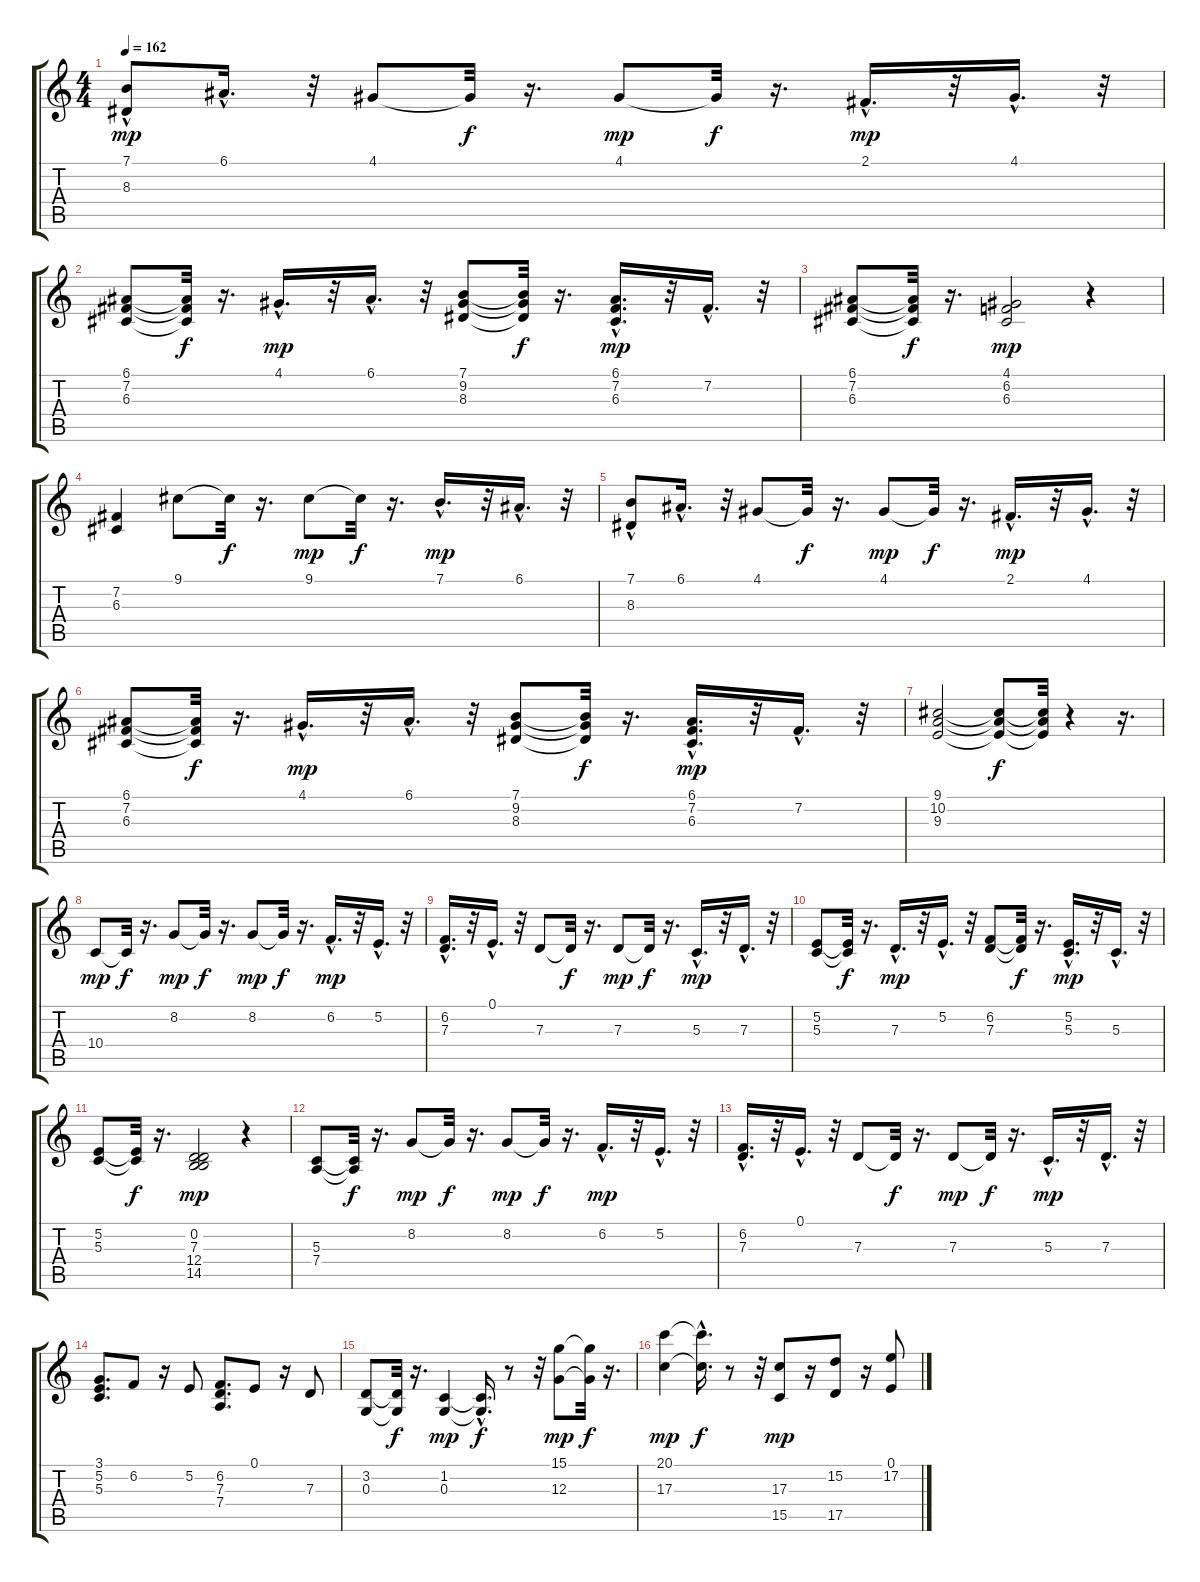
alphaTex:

\track "" {instrument electricgrandpiano}
\staff {score tabs}
\tuning (E4 B3 G3 D3 A2 E2) {hide}
\ts (4 4)
\tempo 162
\clef g2
\ks c
(7.1{hac} 8.3).8{dy mp} 6.1{hac}.16{d} r.32 4.1.8 4.1{t}.32{dy f} r.16{d} 4.1.8{dy mp} 4.1{t}.32{dy f} r.16{d} 2.1{hac}.16{d dy mp} r.32 4.1{hac}.16{d} r.32 |
(6.1 7.2 6.3).8 (6.1{t} 7.2{t} 6.3{t}).32{dy f} r.16{d} 4.1{hac}.16{d dy mp} r.32 6.1{hac}.16{d} r.32 (7.1 9.2 8.3).8 (7.1{t} 9.2{t} 8.3{t}).32{dy f} r.16{d} (6.1{hac} 7.2{hac} 6.3{hac}).16{d dy mp} r.32 7.2{hac}.16{d} r.32 |
(6.1 7.2 6.3).8 (6.1{t} 7.2{t} 6.3{t}).32{dy f} r.16{d} (4.1 6.2 6.3).2{dy mp} r.4 |
(7.2 6.3).4 9.1.8 9.1{t}.32{dy f} r.16{d} 9.1.8{dy mp} 9.1{t}.32{dy f} r.16{d} 7.1{hac}.16{d dy mp} r.32 6.1{hac}.16{d} r.32 |
(7.1{hac} 8.3).8 6.1{hac}.16{d} r.32 4.1.8 4.1{t}.32{dy f} r.16{d} 4.1.8{dy mp} 4.1{t}.32{dy f} r.16{d} 2.1{hac}.16{d dy mp} r.32 4.1{hac}.16{d} r.32 |
(6.1 7.2 6.3).8 (6.1{t} 7.2{t} 6.3{t}).32{dy f} r.16{d} 4.1{hac}.16{d dy mp} r.32 6.1{hac}.16{d} r.32 (7.1 9.2 8.3).8 (7.1{t} 9.2{t} 8.3{t}).32{dy f} r.16{d} (6.1{hac} 7.2{hac} 6.3{hac}).16{d dy mp} r.32 7.2{hac}.16{d} r.32 |
(9.1 10.2 9.3).2 (9.1{t} 10.2{t} 9.3{t}).8{dy f} (9.1{t} 10.2{t} 9.3{t}).32 r.4 r.16{d} |
10.4.8{dy mp} 10.4{t}.32{dy f} r.16{d} 8.2.8{dy mp} 8.2{t}.32{dy f} r.16{d} 8.2.8{dy mp} 8.2{t}.32{dy f} r.16{d} 6.2{hac}.16{d dy mp} r.32 5.2{hac}.16{d} r.32 |
(6.2{hac} 7.3{hac}).16{d} r.32 0.1{hac}.16{d} r.32 7.3.8 7.3{t}.32{dy f} r.16{d} 7.3.8{dy mp} 7.3{t}.32{dy f} r.16{d} 5.3{hac}.16{d dy mp} r.32 7.3{hac}.16{d} r.32 |
(5.2 5.3).8 (5.2{t} 5.3{t}).32{dy f} r.16{d} 7.3{hac}.16{d dy mp} r.32 5.2{hac}.16{d} r.32 (6.2 7.3).8 (6.2{t} 7.3{t}).32{dy f} r.16{d} (5.2{hac} 5.3{hac}).16{d dy mp} r.32 5.3{hac}.16{d} r.32 |
(5.2 5.3).8 (5.2{t} 5.3{t}).32{dy f} r.16{d} (0.2 7.3 12.4 14.5).2{dy mp} r.4 |
(5.3 7.4).8 (5.3{t} 7.4{t}).32{dy f} r.16{d} 8.2.8{dy mp} 8.2{t}.32{dy f} r.16{d} 8.2.8{dy mp} 8.2{t}.32{dy f} r.16{d} 6.2{hac}.16{d dy mp} r.32 5.2{hac}.16{d} r.32 |
(6.2{hac} 7.3{hac}).16{d} r.32 0.1{hac}.16{d} r.32 7.3.8 7.3{t}.32{dy f} r.16{d} 7.3.8{dy mp} 7.3{t}.32{dy f} r.16{d} 5.3{hac}.16{d dy mp} r.32 7.3{hac}.16{d} r.32 |
(3.1 5.2 5.3).8{d} 6.2.8 r.16 5.2.8 (6.2 7.3 7.4).8{d} 0.1.8 r.16 7.3.8 |
(3.2 0.3).8 (3.2{t} 0.3{t}).32{dy f} r.16{d} (1.2 0.3).4{dy mp} (1.2{hac t} 0.3{hac t}).16{d dy f} r.8 r.32 (15.1 12.3).8{dy mp} (15.1{t} 12.3{t}).32{dy f} r.16{d} |
(20.1 17.3).4{dy mp} (20.1{hac t} 17.3{hac t}).16{d dy f} r.8 r.32 (17.3 15.5).8{dy mp} r.16 (15.2 17.5).8 r.16 (0.1 17.2).8
